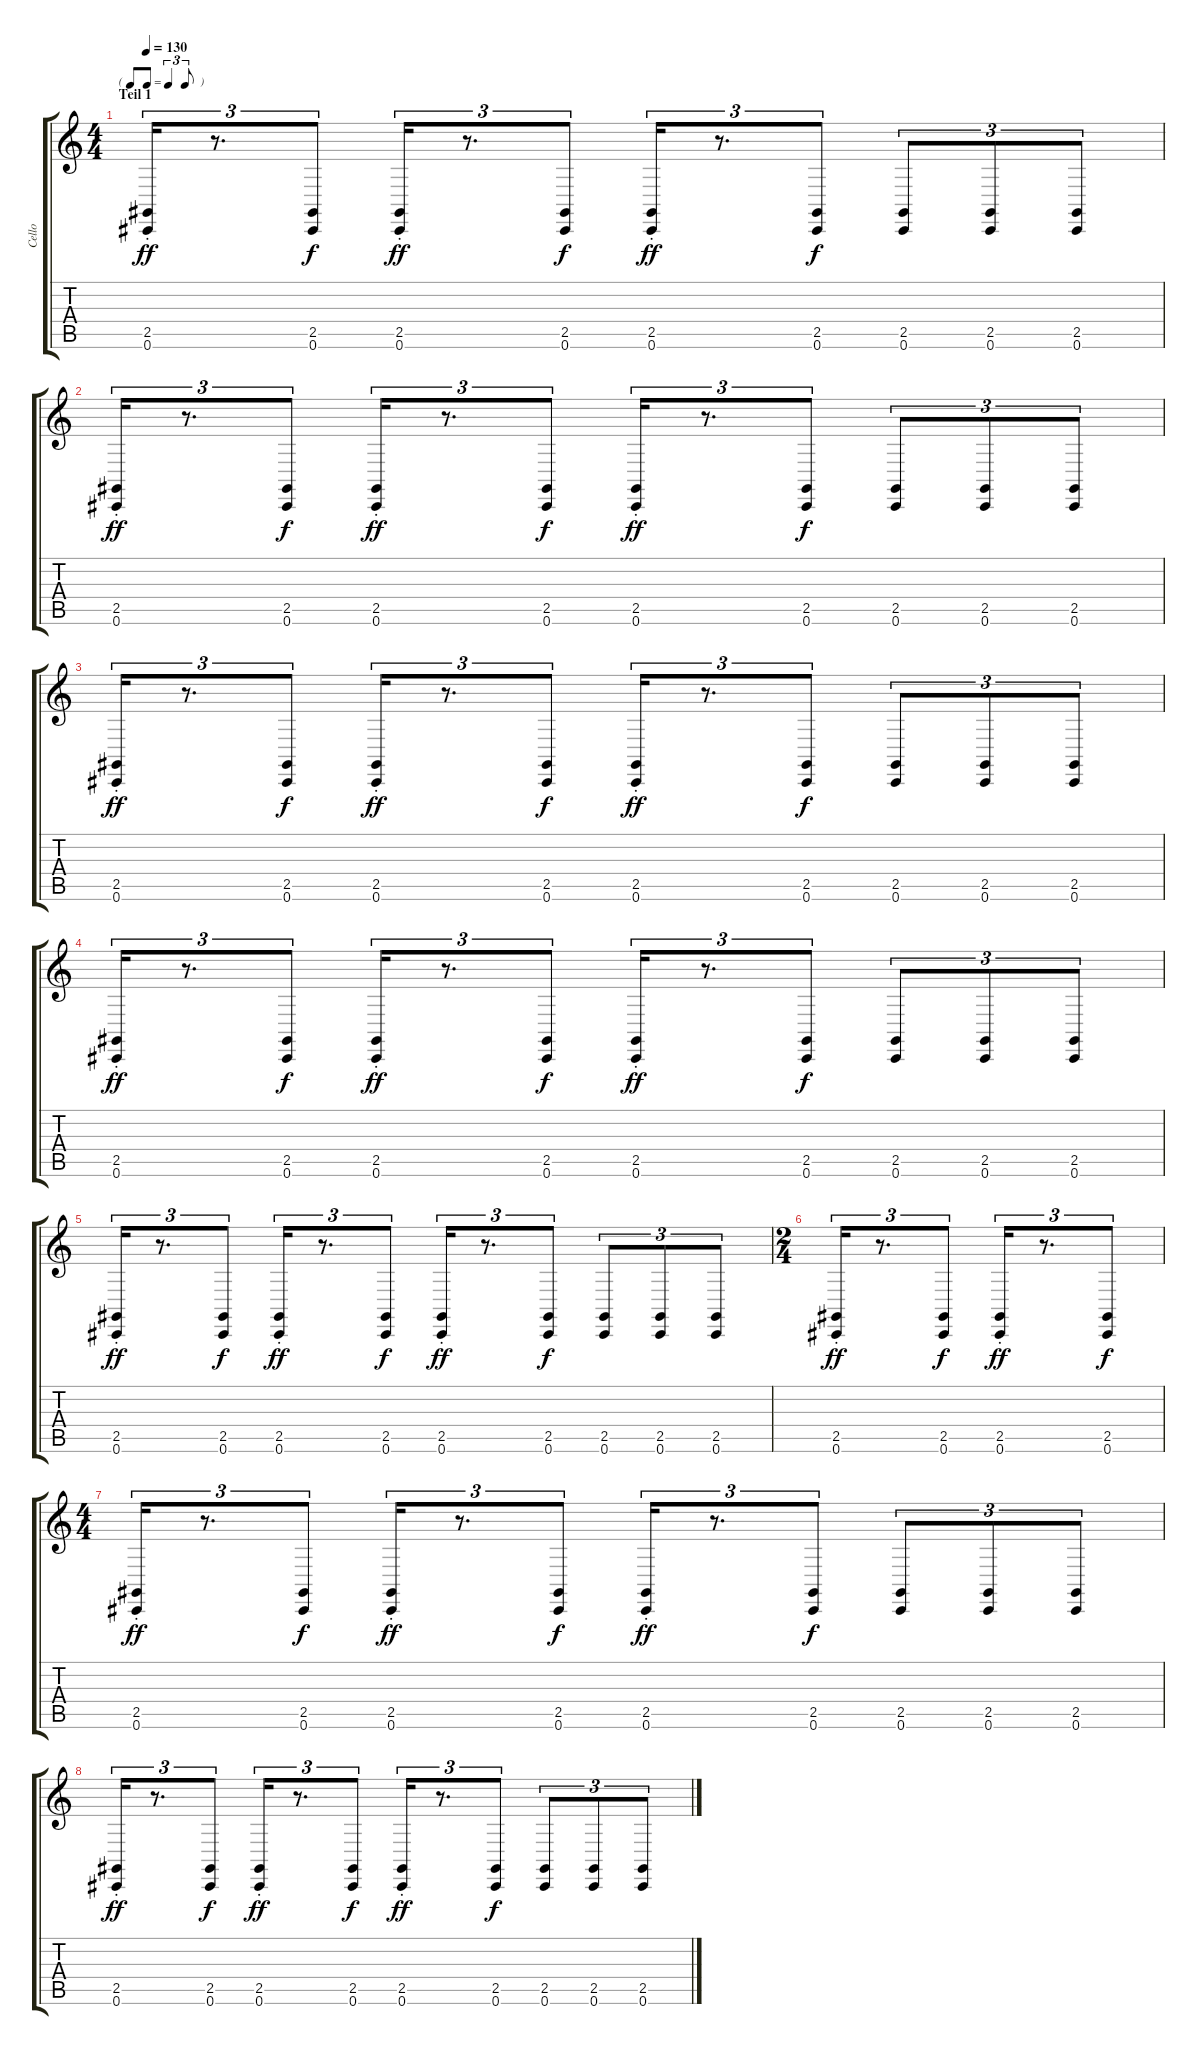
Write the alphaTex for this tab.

\track ("Cello" "Cello") {instrument cello}
\staff {score tabs}
\tuning (Db4 Ab3 E3 B2 Gb2 Db2) {hide}
\ts (4 4)
\tf triplet8th
\section ("" "Teil 1")
\tempo 130
\clef g2
\ks c
(2.5{st} 0.6{st}).16{tu (3 2) dy ff} r.8{d tu (3 2)} (2.5 0.6).8{tu (3 2) dy f} (2.5 0.6{st}).16{tu (3 2) dy ff} r.8{d tu (3 2)} (2.5 0.6).8{tu (3 2) dy f} (2.5 0.6{st}).16{tu (3 2) dy ff} r.8{d tu (3 2)} (2.5 0.6).8{tu (3 2) dy f} (2.5 0.6).8{tu (3 2)} (2.5 0.6).8{tu (3 2)} (2.5 0.6).8{tu (3 2)} |
(2.5{st} 0.6{st}).16{tu (3 2) dy ff} r.8{d tu (3 2)} (2.5 0.6).8{tu (3 2) dy f} (2.5 0.6{st}).16{tu (3 2) dy ff} r.8{d tu (3 2)} (2.5 0.6).8{tu (3 2) dy f} (2.5 0.6{st}).16{tu (3 2) dy ff} r.8{d tu (3 2)} (2.5 0.6).8{tu (3 2) dy f} (2.5 0.6).8{tu (3 2)} (2.5 0.6).8{tu (3 2)} (2.5 0.6).8{tu (3 2)} |
(2.5{st} 0.6{st}).16{tu (3 2) dy ff} r.8{d tu (3 2)} (2.5 0.6).8{tu (3 2) dy f} (2.5 0.6{st}).16{tu (3 2) dy ff} r.8{d tu (3 2)} (2.5 0.6).8{tu (3 2) dy f} (2.5 0.6{st}).16{tu (3 2) dy ff} r.8{d tu (3 2)} (2.5 0.6).8{tu (3 2) dy f} (2.5 0.6).8{tu (3 2)} (2.5 0.6).8{tu (3 2)} (2.5 0.6).8{tu (3 2)} |
(2.5{st} 0.6{st}).16{tu (3 2) dy ff} r.8{d tu (3 2)} (2.5 0.6).8{tu (3 2) dy f} (2.5 0.6{st}).16{tu (3 2) dy ff} r.8{d tu (3 2)} (2.5 0.6).8{tu (3 2) dy f} (2.5 0.6{st}).16{tu (3 2) dy ff} r.8{d tu (3 2)} (2.5 0.6).8{tu (3 2) dy f} (2.5 0.6).8{tu (3 2)} (2.5 0.6).8{tu (3 2)} (2.5 0.6).8{tu (3 2)} |
(2.5{st} 0.6{st}).16{tu (3 2) dy ff} r.8{d tu (3 2)} (2.5 0.6).8{tu (3 2) dy f} (2.5 0.6{st}).16{tu (3 2) dy ff} r.8{d tu (3 2)} (2.5 0.6).8{tu (3 2) dy f} (2.5 0.6{st}).16{tu (3 2) dy ff} r.8{d tu (3 2)} (2.5 0.6).8{tu (3 2) dy f} (2.5 0.6).8{tu (3 2)} (2.5 0.6).8{tu (3 2)} (2.5 0.6).8{tu (3 2)} |
\ts (2 4)
(2.5 0.6{st}).16{tu (3 2) dy ff} r.8{d tu (3 2)} (2.5 0.6).8{tu (3 2) dy f} (2.5 0.6{st}).16{tu (3 2) dy ff} r.8{d tu (3 2)} (2.5 0.6).8{tu (3 2) dy f} |
\ts (4 4)
(2.5{st} 0.6{st}).16{tu (3 2) dy ff} r.8{d tu (3 2)} (2.5 0.6).8{tu (3 2) dy f} (2.5 0.6{st}).16{tu (3 2) dy ff} r.8{d tu (3 2)} (2.5 0.6).8{tu (3 2) dy f} (2.5 0.6{st}).16{tu (3 2) dy ff} r.8{d tu (3 2)} (2.5 0.6).8{tu (3 2) dy f} (2.5 0.6).8{tu (3 2)} (2.5 0.6).8{tu (3 2)} (2.5 0.6).8{tu (3 2)} |
(2.5{st} 0.6{st}).16{tu (3 2) dy ff} r.8{d tu (3 2)} (2.5 0.6).8{tu (3 2) dy f} (2.5 0.6{st}).16{tu (3 2) dy ff} r.8{d tu (3 2)} (2.5 0.6).8{tu (3 2) dy f} (2.5 0.6{st}).16{tu (3 2) dy ff} r.8{d tu (3 2)} (2.5 0.6).8{tu (3 2) dy f} (2.5 0.6).8{tu (3 2)} (2.5 0.6).8{tu (3 2)} (2.5 0.6).8{tu (3 2)}
